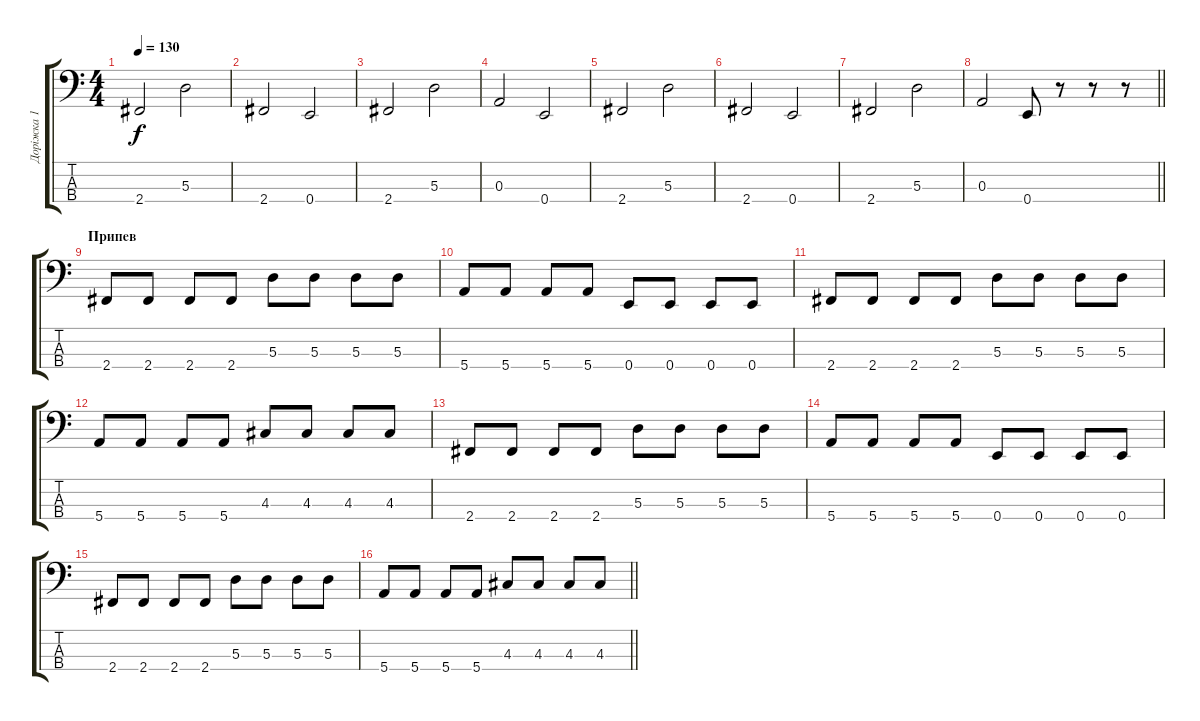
\track ("Доріжка 1" "Доріжка 1") {instrument electricbassfinger}
\staff {score tabs}
\tuning (G2 D2 A1 E1) {hide}
\ts (4 4)
\tempo 130
\clef f4
\ks c
2.4.2{dy f instrument electricbassfinger} 5.3.2 |
2.4.2 0.4.2 |
2.4.2 5.3.2 |
0.3.2 0.4.2 |
2.4.2 5.3.2 |
2.4.2 0.4.2 |
2.4.2 5.3.2 |
\barLineRight lightlight
0.3.2 0.4.8 r.8 r.8 r.8 |
\section ("" "Припев")
2.4.8 2.4.8 2.4.8 2.4.8 5.3.8 5.3.8 5.3.8 5.3.8 |
5.4.8 5.4.8 5.4.8 5.4.8 0.4.8 0.4.8 0.4.8 0.4.8 |
2.4.8 2.4.8 2.4.8 2.4.8 5.3.8 5.3.8 5.3.8 5.3.8 |
5.4.8 5.4.8 5.4.8 5.4.8 4.3.8 4.3.8 4.3.8 4.3.8 |
2.4.8 2.4.8 2.4.8 2.4.8 5.3.8 5.3.8 5.3.8 5.3.8 |
5.4.8 5.4.8 5.4.8 5.4.8 0.4.8 0.4.8 0.4.8 0.4.8 |
2.4.8 2.4.8 2.4.8 2.4.8 5.3.8 5.3.8 5.3.8 5.3.8 |
\barLineRight lightlight
5.4.8 5.4.8 5.4.8 5.4.8 4.3.8 4.3.8 4.3.8 4.3.8
